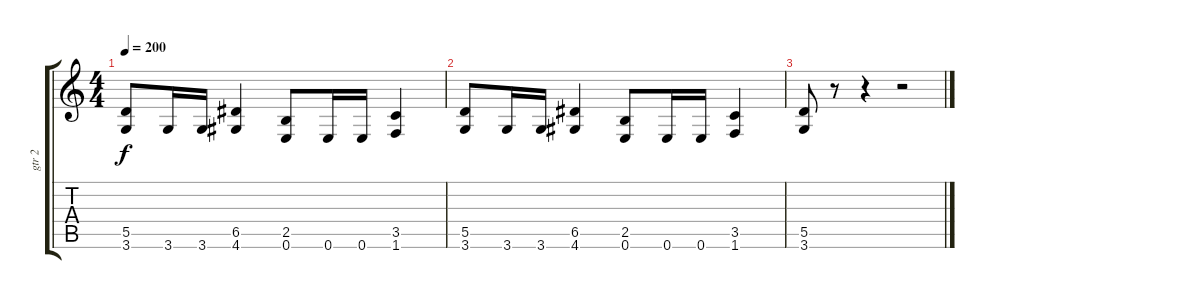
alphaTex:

\track ("gtr 2" "gtr 2") {instrument distortionguitar}
\staff {score tabs}
\tuning (E4 B3 G3 D3 A2 E2) {hide}
\ts (4 4)
\tempo 200
\clef g2
\ks c
(5.5 3.6).8{dy f} 3.6.16 3.6.16 (6.5 4.6).4 (2.5 0.6).8 0.6.16 0.6.16 (3.5 1.6).4 |
(5.5 3.6).8 3.6.16 3.6.16 (6.5 4.6).4 (2.5 0.6).8 0.6.16 0.6.16 (3.5 1.6).4 |
(5.5 3.6).8 r.8 r.4 r.2
